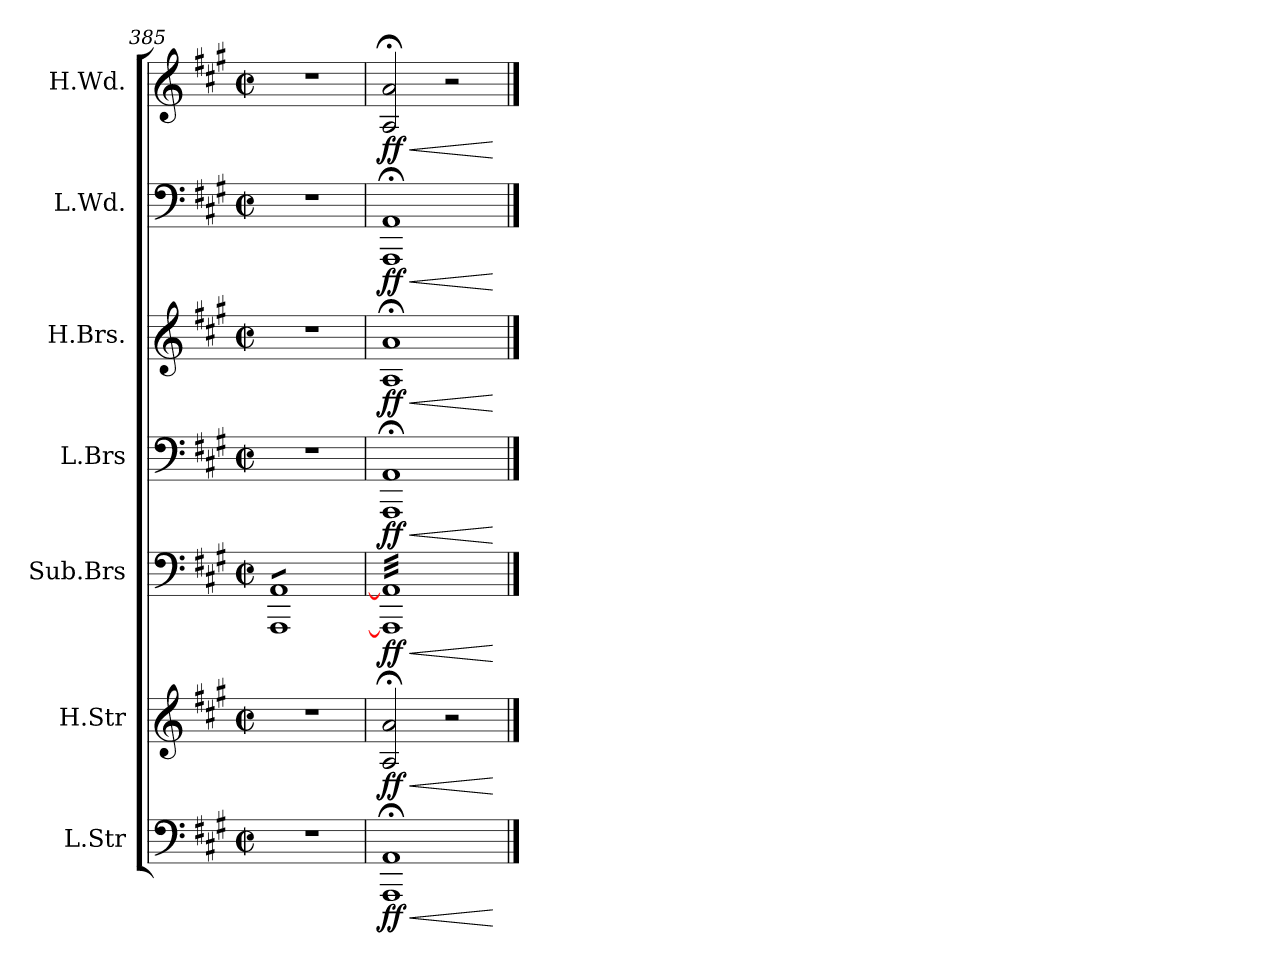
**kern	**dynam	**kern	**dynam	**kern	**dynam	**kern	**dynam	**kern	**dynam	**kern	**dynam	**kern	**dynam
*part7	*part7	*part6	*part6	*part5	*part5	*part4	*part4	*part3	*part3	*part2	*part2	*part1	*part1
*staff7	*staff7	*staff6	*staff6	*staff5	*staff5	*staff4	*staff4	*staff3	*staff3	*staff2	*staff2	*staff1	*staff1
*I"L.Str	*	*I"H.Str	*	*I"Sub.Brs	*	*I"L.Brs	*	*I"H.Brs.	*	*I"L.Wd.	*	*I"H.Wd.	*
*I'Str.	*	*I'Str.	*	*I'SuB.	*	*I'Brs.	*	*I'Brs.	*	*I'Wd.	*	*I'Wd.	*
*clefF4	*	*clefG2	*	*clefF4	*	*clefF4	*	*clefG2	*	*clefF4	*	*clefG2	*
*k[f#c#g#]	*	*k[f#c#g#]	*	*k[f#c#g#]	*	*k[f#c#g#]	*	*k[f#c#g#]	*	*k[f#c#g#]	*	*k[f#c#g#]	*
*M2/2	*	*M2/2	*	*M2/2	*	*M2/2	*	*M2/2	*	*M2/2	*	*M2/2	*
*met(c|)	*	*met(c|)	*	*met(c|)	*	*met(c|)	*	*met(c|)	*	*met(c|)	*	*met(c|)	*
=385	=385	=385	=385	=385	=385	=385	=385	=385	=385	=385	=385	=385	=385
*	*	*	*	*tremolo	*	*	*	*	*	*	*	*	*
1r	.	1r	.	8AAA 8AAL	.	1r	.	1r	.	1r	.	1r	.
.	.	.	.	8AAA 8AA	.	.	.	.	.	.	.	.	.
.	.	.	.	8AAA 8AA	.	.	.	.	.	.	.	.	.
.	.	.	.	8AAA 8AA	.	.	.	.	.	.	.	.	.
.	.	.	.	8AAA 8AA	.	.	.	.	.	.	.	.	.
.	.	.	.	8AAA 8AA	.	.	.	.	.	.	.	.	.
.	.	.	.	8AAA 8AA	.	.	.	.	.	.	.	.	.
.	.	.	.	8AAA 8AAJ	.	.	.	.	.	.	.	.	.
!!LO:PB:g=z
=386	=386	=386	=386	=386	=386	=386	=386	=386	=386	=386	=386	=386	=386
*	*	*	*	*	*	*	*	*	*	*	*	*MM100	*
!	!LO:HP:b	!	!LO:HP:b	!	!LO:HP:b	!	!LO:HP:b	!	!LO:HP:b	!	!LO:HP:b	!	!LO:HP:b
!	!LO:DY:n=1:b	!	!LO:DY:n=1:b	!	!LO:DY:n=1:b	!	!LO:DY:n=1:b	!	!LO:DY:n=1:b	!	!LO:DY:n=1:b	!	!LO:DY:n=1:b
1AAA;< 1AA;<	< ff	2A/;< 2a/;<	< ff	32AAA] 32AA]LLL	< ff	1AAA;< 1AA;<	< ff	1A;< 1a;<	< ff	1AAA;< 1AA;<	< ff	2A/;< 2a/;<	< ff
.	.	.	.	32AAA 32AA	.	.	.	.	.	.	.	.	.
.	.	.	.	32AAA 32AA	.	.	.	.	.	.	.	.	.
.	.	.	.	32AAA 32AA	.	.	.	.	.	.	.	.	.
.	.	.	.	32AAA 32AA	.	.	.	.	.	.	.	.	.
.	.	.	.	32AAA 32AA	.	.	.	.	.	.	.	.	.
.	.	.	.	32AAA 32AA	.	.	.	.	.	.	.	.	.
.	.	.	.	32AAA 32AA	.	.	.	.	.	.	.	.	.
.	.	.	.	32AAA 32AA	.	.	.	.	.	.	.	.	.
.	.	.	.	32AAA 32AA	.	.	.	.	.	.	.	.	.
.	.	.	.	32AAA 32AA	.	.	.	.	.	.	.	.	.
.	.	.	.	32AAA 32AA	.	.	.	.	.	.	.	.	.
.	.	.	.	32AAA 32AA	.	.	.	.	.	.	.	.	.
.	.	.	.	32AAA 32AA	.	.	.	.	.	.	.	.	.
.	.	.	.	32AAA 32AA	.	.	.	.	.	.	.	.	.
.	.	.	.	32AAA 32AA	.	.	.	.	.	.	.	.	.
.	.	2r	.	32AAA 32AA	.	.	.	.	.	.	.	2r	.
.	.	.	.	32AAA 32AA	.	.	.	.	.	.	.	.	.
.	.	.	.	32AAA 32AA	.	.	.	.	.	.	.	.	.
.	.	.	.	32AAA 32AA	.	.	.	.	.	.	.	.	.
.	.	.	.	32AAA 32AA	.	.	.	.	.	.	.	.	.
.	.	.	.	32AAA 32AA	.	.	.	.	.	.	.	.	.
.	.	.	.	32AAA 32AA	.	.	.	.	.	.	.	.	.
.	.	.	.	32AAA 32AA	.	.	.	.	.	.	.	.	.
.	.	.	.	32AAA 32AA	.	.	.	.	.	.	.	.	.
.	.	.	.	32AAA 32AA	.	.	.	.	.	.	.	.	.
.	.	.	.	32AAA 32AA	.	.	.	.	.	.	.	.	.
.	.	.	.	32AAA 32AA	.	.	.	.	.	.	.	.	.
.	.	.	.	32AAA 32AA	.	.	.	.	.	.	.	.	.
.	.	.	.	32AAA 32AA	.	.	.	.	.	.	.	.	.
.	.	.	.	32AAA 32AA	.	.	.	.	.	.	.	.	.
.	.	.	.	32AAA 32AAJJJ	.	.	.	.	.	.	.	.	.
*	*	*	*	*Xtremolo	*	*	*	*	*	*	*	*	*
.	[	.	[	.	[	.	[	.	[	.	[	.	[
==	==	==	==	==	==	==	==	==	==	==	==	==	==
*-	*-	*-	*-	*-	*-	*-	*-	*-	*-	*-	*-	*-	*-
